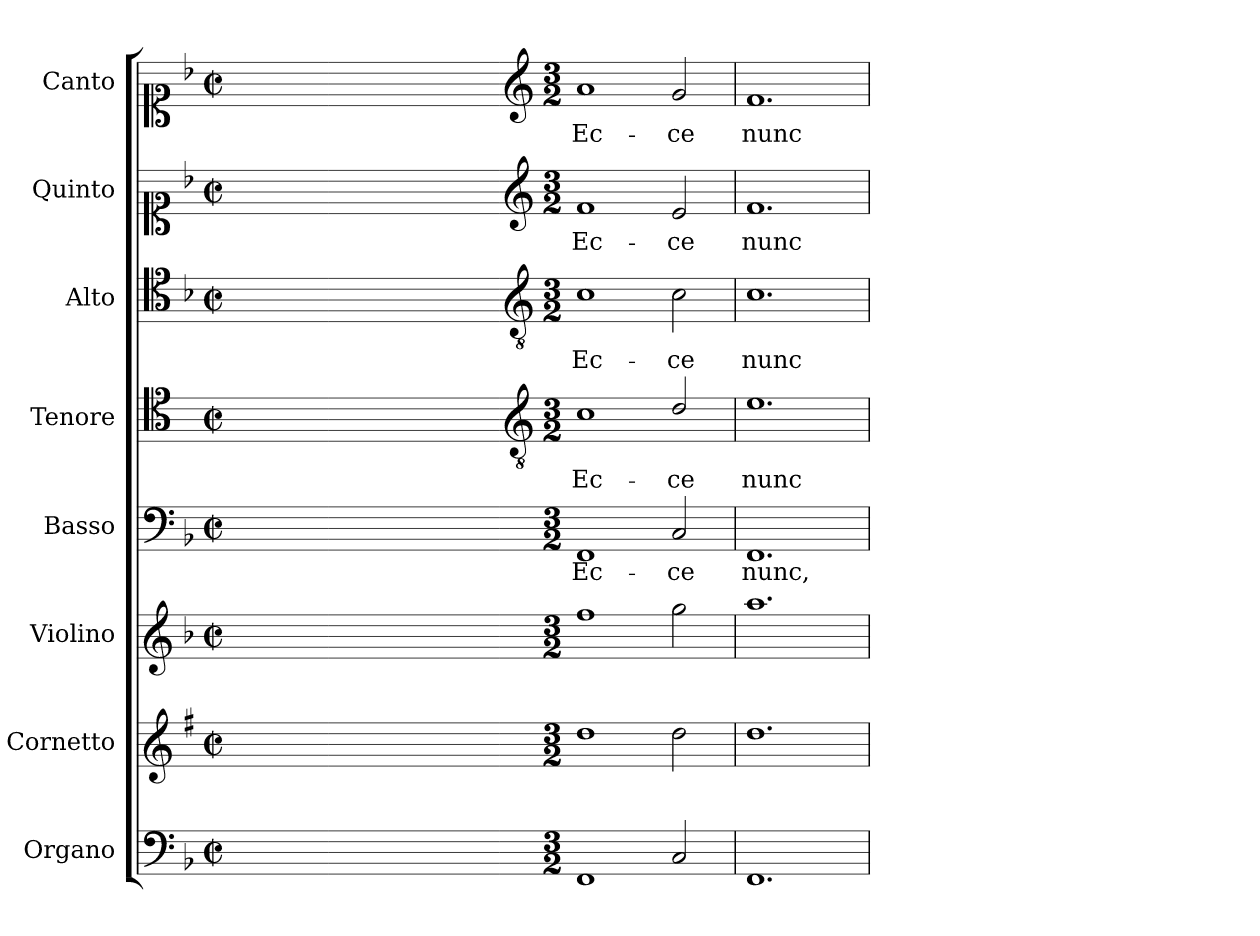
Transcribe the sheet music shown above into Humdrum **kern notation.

**kern	**kern	**kern	**kern	**text	**kern	**text	**kern	**text	**kern	**text	**kern	**text
*part8	*part7	*part6	*part5	*part5	*part4	*part4	*part3	*part3	*part2	*part2	*part1	*part1
*staff8	*staff7	*staff6	*staff5	*staff5	*staff4	*staff4	*staff3	*staff3	*staff2	*staff2	*staff1	*staff1
*I"Organo	*I"Cornetto	*I"Violino	*I"Basso	*	*I"Tenore	*	*I"Alto	*	*I"Quinto	*	*I"Canto	*
*I'Or	*I'Cto.	*I'Vln.	*I'B	*	*I'T	*	*I'A	*	*	*	*I'C	*
*clefF4	*clefG2	*clefG2	*clefF4	*	*clefC4	*	*clefC4	*	*clefC1	*	*clefC1	*
*	*ITrd1c2	*	*	*	*ITrd4c7	*	*	*	*	*	*	*
*k[b-]	*k[b-]	*k[b-]	*k[b-]	*	*k[b-]	*	*k[b-]	*	*k[b-]	*	*k[b-]	*
*F:	*F:	*F:	*F:	*	*F:	*	*F:	*	*F:	*	*F:	*
*M2/2	*M2/2	*M2/2	*M2/2	*	*M2/2	*	*M2/2	*	*M2/2	*	*M2/2	*
*met(c|)	*met(c|)	*met(c|)	*met(c|)	*	*met(c|)	*	*met(c|)	*	*met(c|)	*	*met(c|)	*
=	=	=	=	=	=	=	=	=	=	=	=	=
1ryy	1ryy	1ryy	1ryy	.	1ryy	.	1ryy	.	1ryy	.	1ryy	.
=1X-	=1X-	=1X-	=1X-	=1X-	=1X-	=1X-	=1X-	=1X-	=1X-	=1X-	=1X-	=1X-
4ryy	4ryy	4ryy	4ryy	.	4ryy	.	4ryy	.	4ryy	.	4ryy	.
4ryy	4ryy	4ryy	4ryy	.	4ryy	.	4ryy	.	4ryy	.	4ryy	.
4ryy	4ryy	4ryy	4ryy	.	4ryy	.	4ryy	.	4ryy	.	4ryy	.
4ryy	4ryy	4ryy	4ryy	.	4ryy	.	4ryy	.	4ryy	.	4ryy	.
=1-	=1-	=1-	=1-	=1-	=1-	=1-	=1-	=1-	=1-	=1-	=1-	=1-
*	*	*	*	*	*clefGv2	*	*clefGv2	*	*clefG2	*	*clefG2	*
*M3/2	*M3/2	*M3/2	*M3/2	*	*M3/2	*	*M3/2	*	*M3/2	*	*M3/2	*
!	!	!	!	!LO:LY:b	!	!LO:LY:b	!	!LO:LY:b	!	!LO:LY:b	!	!LO:LY:b
1FF	1cc	1ff	1FF	Ec-	1F	Ec-	1c	Ec-	1f	Ec-	1a	Ec-
!	!	!	!	!LO:LY:b	!	!LO:LY:b	!	!LO:LY:b	!	!LO:LY:b	!	!LO:LY:b
2C/	2cc\	2gg\	2C/	-ce	2G/	-ce	2c\	-ce	2e/	-ce	2g/	-ce
=2	=2	=2	=2	=2	=2	=2	=2	=2	=2	=2	=2	=2
!	!	!	!	!LO:LY:b	!	!LO:LY:b	!	!LO:LY:b	!	!LO:LY:b	!	!LO:LY:b
1.FF	1.cc	1.aa	1.FF	nunc,	1.A	nunc	1.c	nunc	1.f	nunc	1.f	nunc
=	=	=	=	=	=	=	=	=	=	=	=	=
*-	*-	*-	*-	*-	*-	*-	*-	*-	*-	*-	*-	*-
